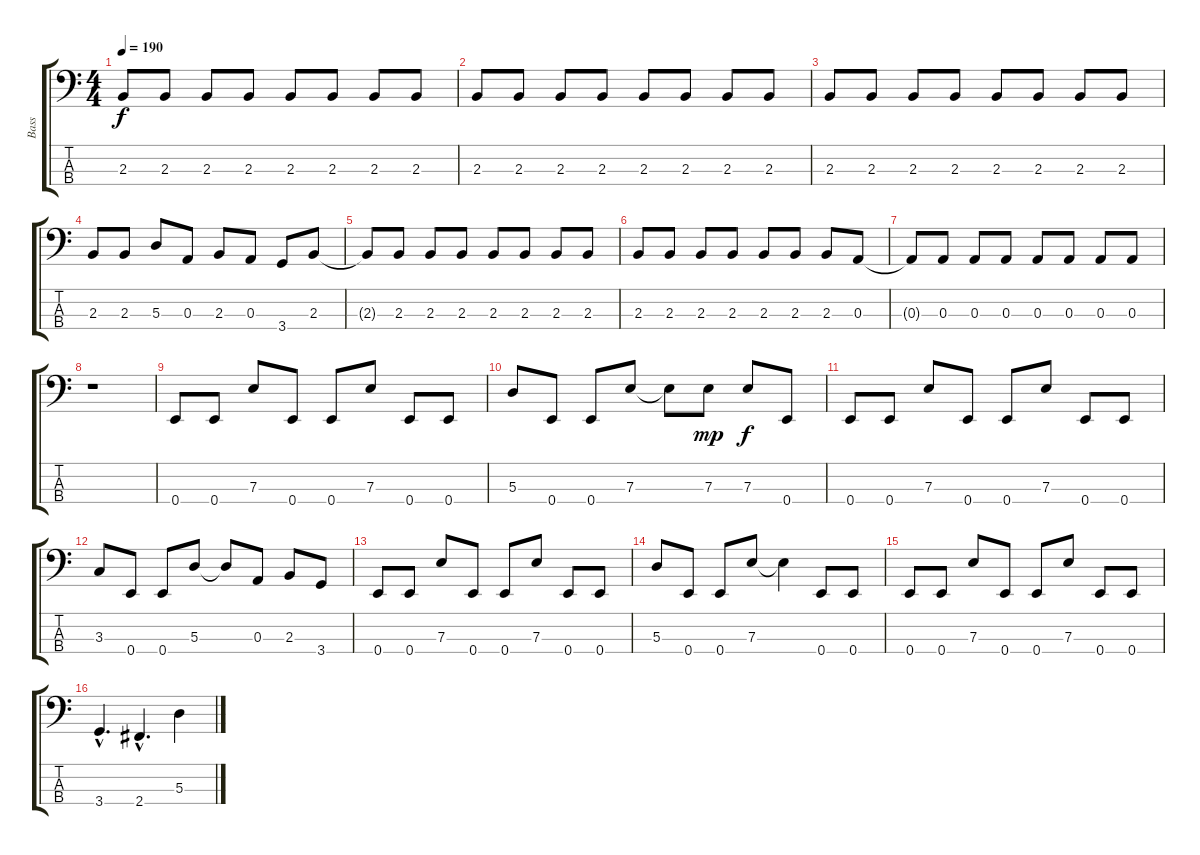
\track ("Bass" "Bass") {instrument electricbassfinger}
\staff {score tabs}
\tuning (G2 D2 A1 E1) {hide}
\ts (4 4)
\tempo 190
\clef f4
\ks c
2.3.8{dy f} 2.3.8 2.3.8 2.3.8 2.3.8 2.3.8 2.3.8 2.3.8 |
2.3.8 2.3.8 2.3.8 2.3.8 2.3.8 2.3.8 2.3.8 2.3.8 |
2.3.8 2.3.8 2.3.8 2.3.8 2.3.8 2.3.8 2.3.8 2.3.8 |
2.3.8 2.3.8 5.3.8 0.3.8 2.3.8 0.3.8 3.4.8 2.3.8 |
2.3{t}.8 2.3.8 2.3.8 2.3.8 2.3.8 2.3.8 2.3.8 2.3.8 |
2.3.8 2.3.8 2.3.8 2.3.8 2.3.8 2.3.8 2.3.8 0.3.8 |
0.3{t}.8 0.3.8 0.3.8 0.3.8 0.3.8 0.3.8 0.3.8 0.3.8 |
r.1 |
0.4.8 0.4.8 7.3.8 0.4.8 0.4.8 7.3.8 0.4.8 0.4.8 |
5.3.8 0.4.8 0.4.8 7.3.8 7.3{t}.8 7.3.8{dy mp} 7.3.8{dy f} 0.4.8 |
0.4.8 0.4.8 7.3.8 0.4.8 0.4.8 7.3.8 0.4.8 0.4.8 |
3.3.8 0.4.8 0.4.8 5.3.8 5.3{t}.8 0.3.8 2.3.8 3.4.8 |
0.4.8 0.4.8 7.3.8 0.4.8 0.4.8 7.3.8 0.4.8 0.4.8 |
5.3.8 0.4.8 0.4.8 7.3.8 7.3{t}.4 0.4.8 0.4.8 |
0.4.8 0.4.8 7.3.8 0.4.8 0.4.8 7.3.8 0.4.8 0.4.8 |
3.4{hac}.4{d} 2.4{hac}.4{d} 5.3.4
